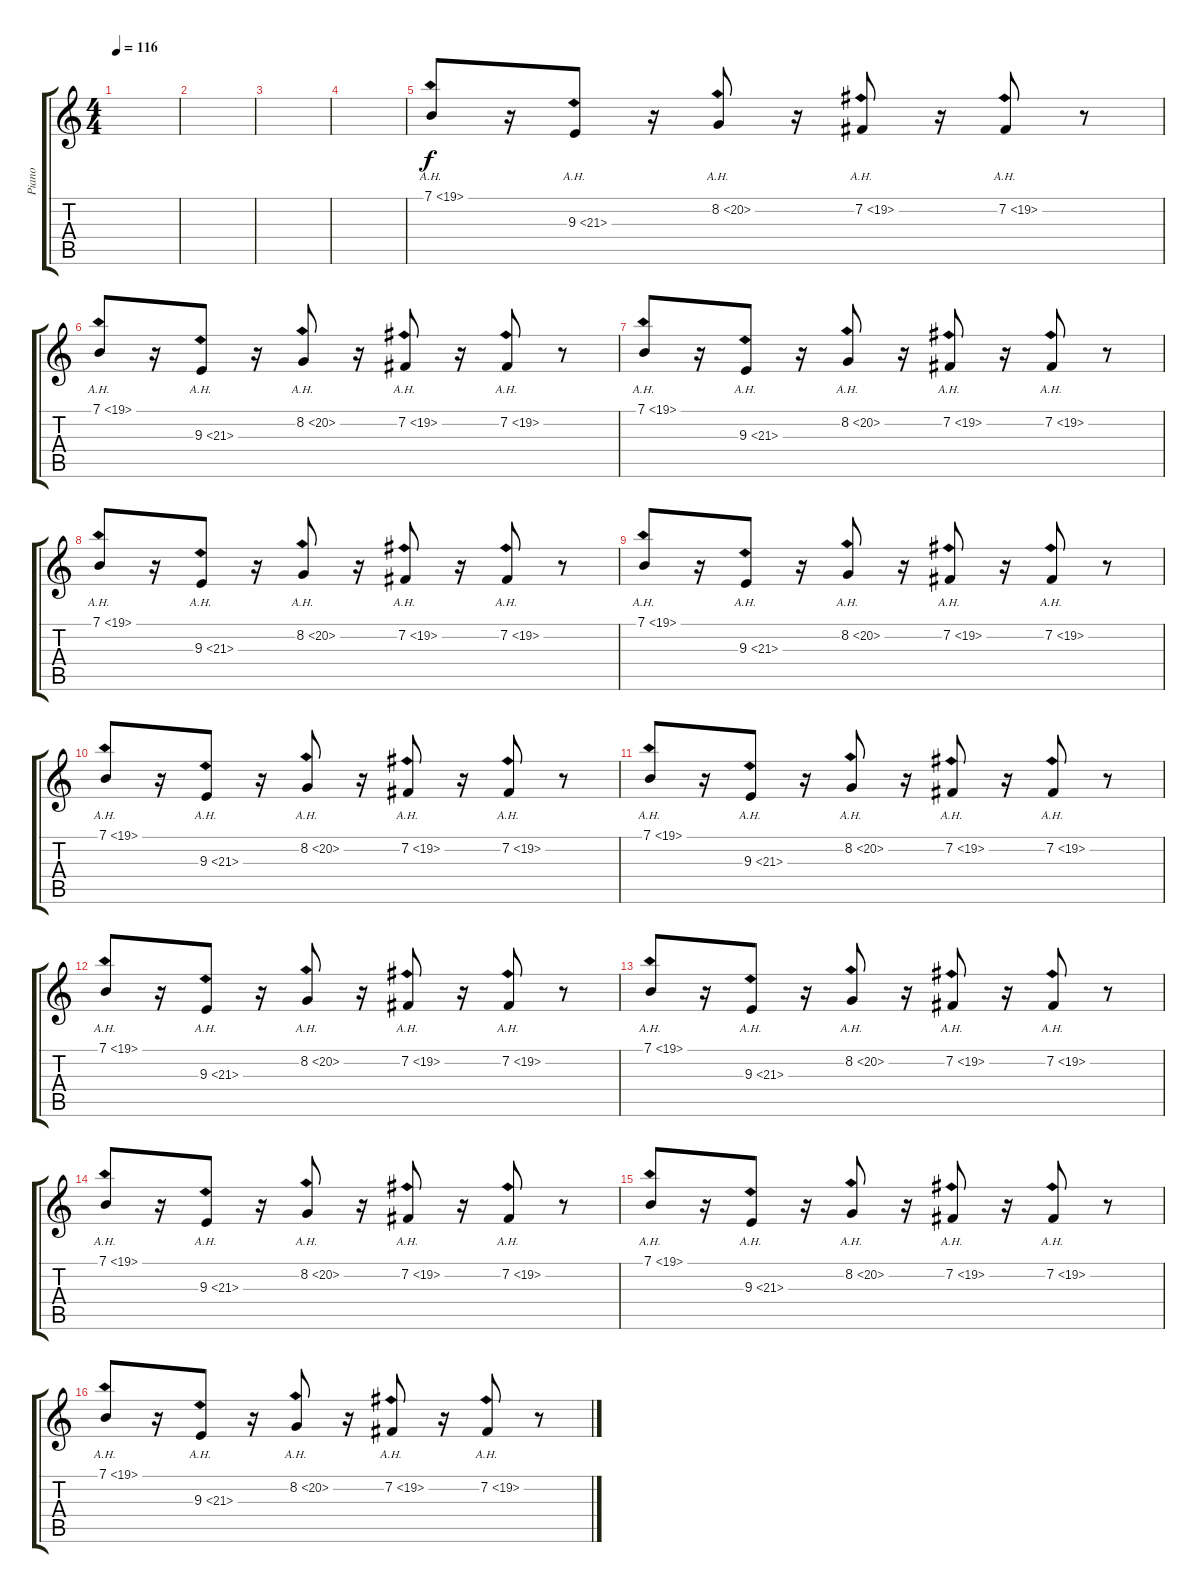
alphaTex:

\track ("Piano" "Piano") {instrument acousticgrandpiano}
\staff {score tabs}
\tuning (E4 B3 G3 D3 A2 E2) {hide}
\ts (4 4)
\tempo 116
\clef g2
\ks c
|
|
|
|
7.1{ah 12}.8 r.16 9.3{ah 12}.8 r.16 8.2{ah 12}.8 r.16 7.2{ah 12}.8 r.16 7.2{ah 12}.8 r.8 |
7.1{ah 12}.8 r.16 9.3{ah 12}.8 r.16 8.2{ah 12}.8 r.16 7.2{ah 12}.8 r.16 7.2{ah 12}.8 r.8 |
7.1{ah 12}.8 r.16 9.3{ah 12}.8 r.16 8.2{ah 12}.8 r.16 7.2{ah 12}.8 r.16 7.2{ah 12}.8 r.8 |
7.1{ah 12}.8 r.16 9.3{ah 12}.8 r.16 8.2{ah 12}.8 r.16 7.2{ah 12}.8 r.16 7.2{ah 12}.8 r.8 |
7.1{ah 12}.8 r.16 9.3{ah 12}.8 r.16 8.2{ah 12}.8 r.16 7.2{ah 12}.8 r.16 7.2{ah 12}.8 r.8 |
7.1{ah 12}.8 r.16 9.3{ah 12}.8 r.16 8.2{ah 12}.8 r.16 7.2{ah 12}.8 r.16 7.2{ah 12}.8 r.8 |
7.1{ah 12}.8 r.16 9.3{ah 12}.8 r.16 8.2{ah 12}.8 r.16 7.2{ah 12}.8 r.16 7.2{ah 12}.8 r.8 |
7.1{ah 12}.8 r.16 9.3{ah 12}.8 r.16 8.2{ah 12}.8 r.16 7.2{ah 12}.8 r.16 7.2{ah 12}.8 r.8 |
7.1{ah 12}.8 r.16 9.3{ah 12}.8 r.16 8.2{ah 12}.8 r.16 7.2{ah 12}.8 r.16 7.2{ah 12}.8 r.8 |
7.1{ah 12}.8 r.16 9.3{ah 12}.8 r.16 8.2{ah 12}.8 r.16 7.2{ah 12}.8 r.16 7.2{ah 12}.8 r.8 |
7.1{ah 12}.8 r.16 9.3{ah 12}.8 r.16 8.2{ah 12}.8 r.16 7.2{ah 12}.8 r.16 7.2{ah 12}.8 r.8 |
7.1{ah 12}.8 r.16 9.3{ah 12}.8 r.16 8.2{ah 12}.8 r.16 7.2{ah 12}.8 r.16 7.2{ah 12}.8 r.8
